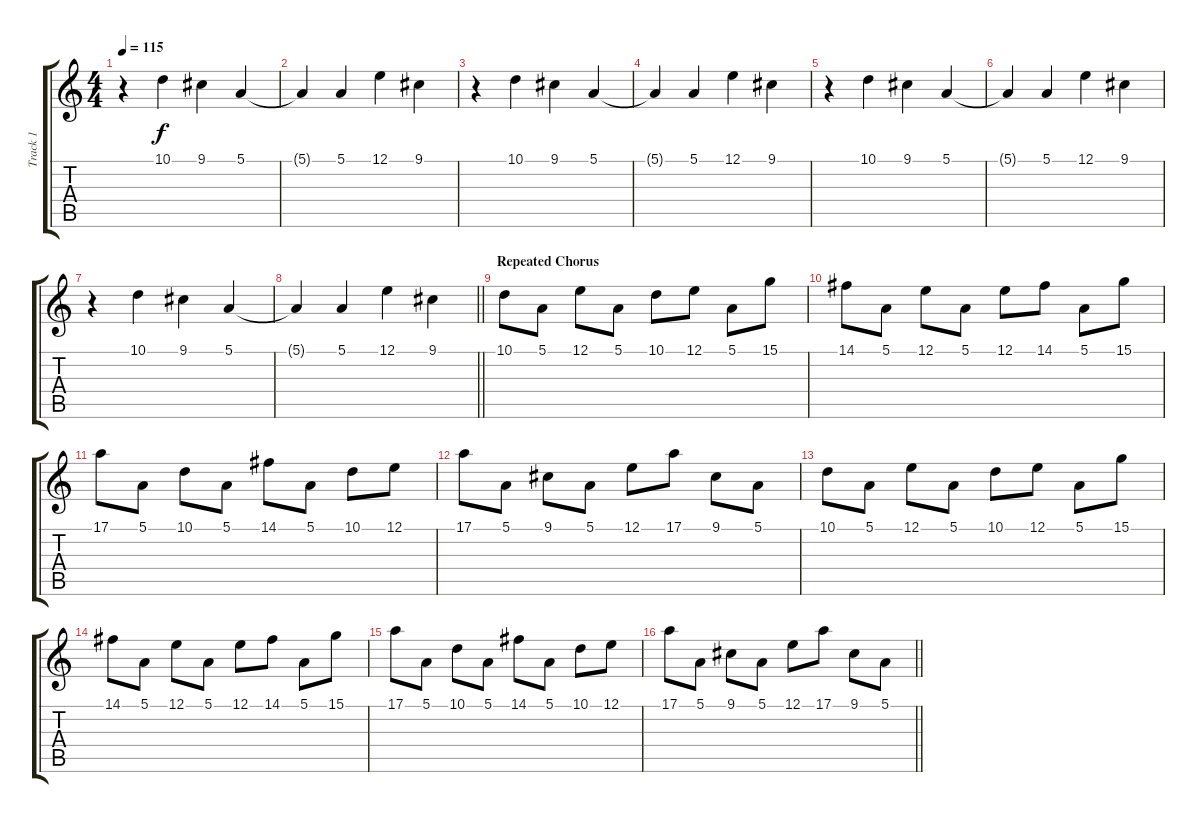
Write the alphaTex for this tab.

\track ("Track 1" "Track 1") {instrument brightacousticpiano}
\staff {score tabs}
\tuning (E4 B3 G3 D3 A2 E2) {hide}
\ts (4 4)
\tempo 115
\clef g2
\ks c
r.4{dy f} 10.1.4 9.1.4 5.1.4 |
5.1{t}.4 5.1.4 12.1.4 9.1.4 |
r.4 10.1.4 9.1.4 5.1.4 |
5.1{t}.4 5.1.4 12.1.4 9.1.4 |
r.4 10.1.4 9.1.4 5.1.4 |
5.1{t}.4 5.1.4 12.1.4 9.1.4 |
r.4 10.1.4 9.1.4 5.1.4 |
\barLineRight lightlight
5.1{t}.4 5.1.4 12.1.4 9.1.4 |
\section ("" "Repeated Chorus")
10.1.8 5.1.8 12.1.8 5.1.8 10.1.8 12.1.8 5.1.8 15.1.8 |
14.1.8 5.1.8 12.1.8 5.1.8 12.1.8 14.1.8 5.1.8 15.1.8 |
17.1.8 5.1.8 10.1.8 5.1.8 14.1.8 5.1.8 10.1.8 12.1.8 |
17.1.8 5.1.8 9.1.8 5.1.8 12.1.8 17.1.8 9.1.8 5.1.8 |
10.1.8 5.1.8 12.1.8 5.1.8 10.1.8 12.1.8 5.1.8 15.1.8 |
14.1.8 5.1.8 12.1.8 5.1.8 12.1.8 14.1.8 5.1.8 15.1.8 |
17.1.8 5.1.8 10.1.8 5.1.8 14.1.8 5.1.8 10.1.8 12.1.8 |
\barLineRight lightlight
17.1.8 5.1.8 9.1.8 5.1.8 12.1.8 17.1.8 9.1.8 5.1.8
